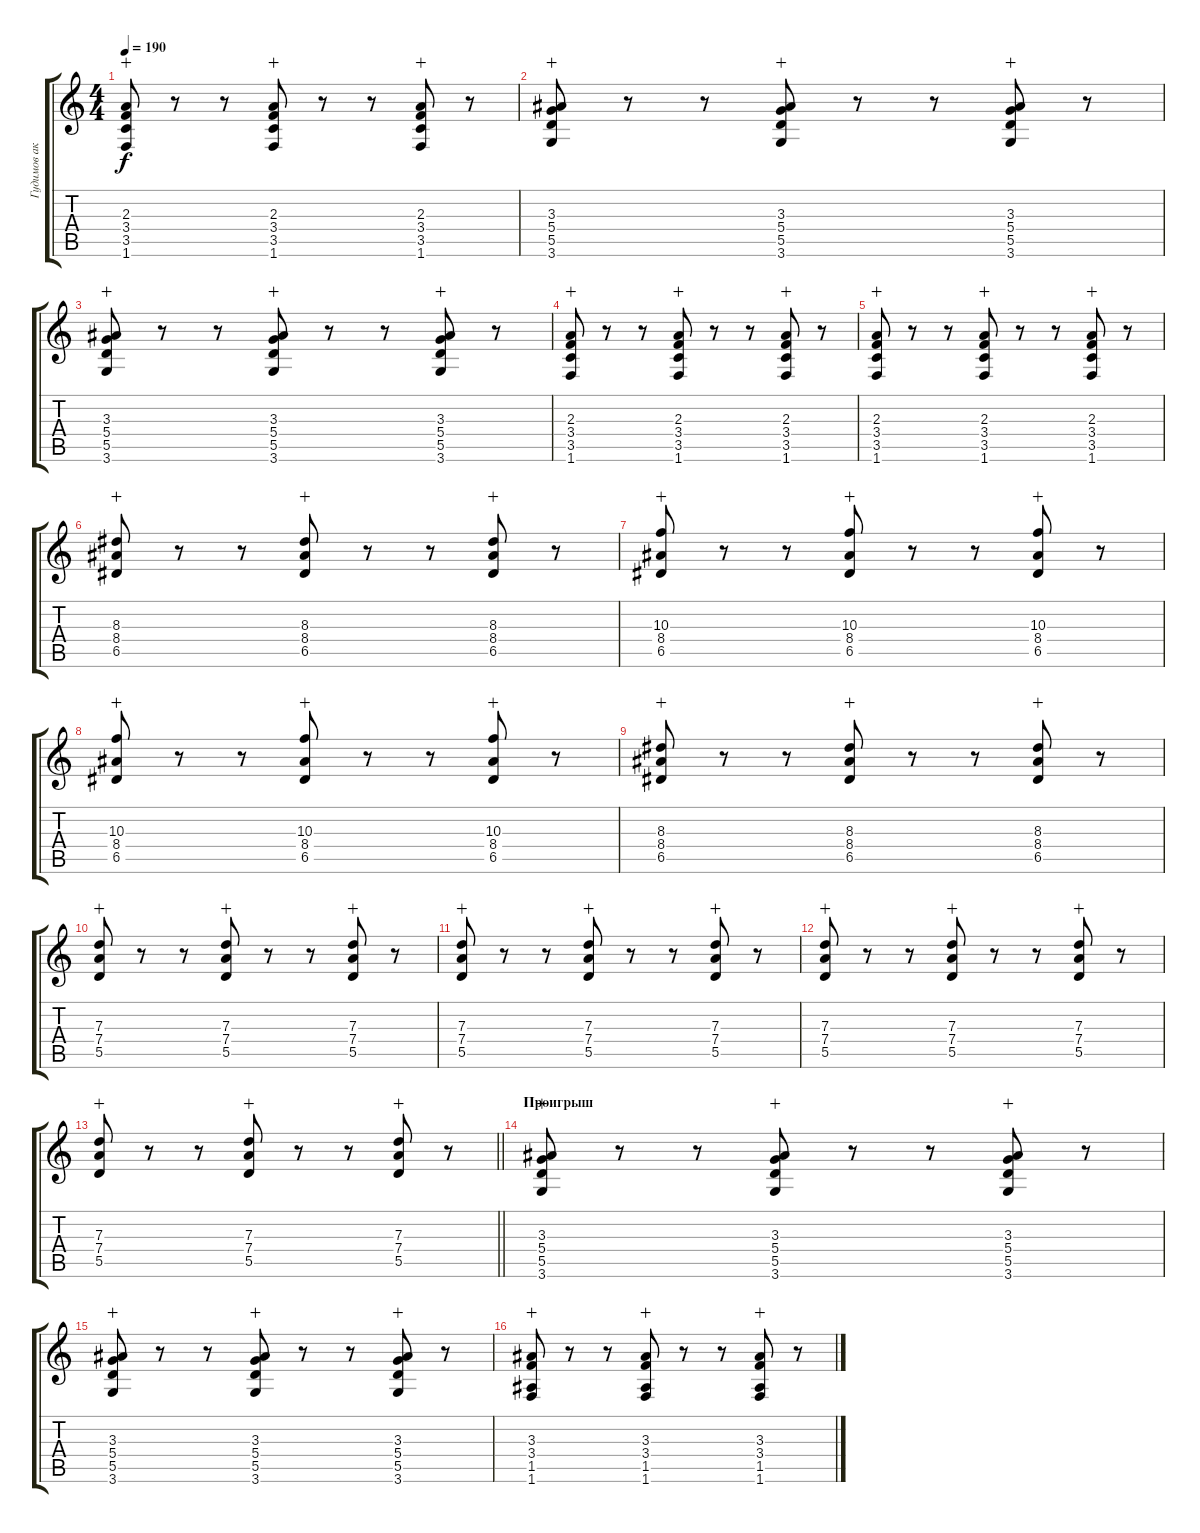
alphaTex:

\track ("Гудимов акустика" "Гудимов ак") {instrument acousticguitarsteel}
\staff {score tabs}
\tuning (E4 B3 G3 D3 A2 E2) {hide}
\ts (4 4)
\tempo 190
\clef g2
\ks c
(2.3 3.4 3.5 1.6).8{dy f wahc} r.8 r.8 (2.3 3.4 3.5 1.6).8{wahc} r.8 r.8 (2.3 3.4 3.5 1.6).8{wahc} r.8 |
(3.3 5.4 5.5 3.6).8{wahc} r.8 r.8 (3.3 5.4 5.5 3.6).8{wahc} r.8 r.8 (3.3 5.4 5.5 3.6).8{wahc} r.8 |
(3.3 5.4 5.5 3.6).8{wahc} r.8 r.8 (3.3 5.4 5.5 3.6).8{wahc} r.8 r.8 (3.3 5.4 5.5 3.6).8{wahc} r.8 |
(2.3 3.4 3.5 1.6).8{wahc} r.8 r.8 (2.3 3.4 3.5 1.6).8{wahc} r.8 r.8 (2.3 3.4 3.5 1.6).8{wahc} r.8 |
(2.3 3.4 3.5 1.6).8{wahc} r.8 r.8 (2.3 3.4 3.5 1.6).8{wahc} r.8 r.8 (2.3 3.4 3.5 1.6).8{wahc} r.8 |
(8.3 8.4 6.5).8{wahc} r.8 r.8 (8.3 8.4 6.5).8{wahc} r.8 r.8 (8.3 8.4 6.5).8{wahc} r.8 |
(10.3 8.4 6.5).8{wahc} r.8 r.8 (10.3 8.4 6.5).8{wahc} r.8 r.8 (10.3 8.4 6.5).8{wahc} r.8 |
(10.3 8.4 6.5).8{wahc} r.8 r.8 (10.3 8.4 6.5).8{wahc} r.8 r.8 (10.3 8.4 6.5).8{wahc} r.8 |
(8.3 8.4 6.5).8{wahc} r.8 r.8 (8.3 8.4 6.5).8{wahc} r.8 r.8 (8.3 8.4 6.5).8{wahc} r.8 |
(7.3 7.4 5.5).8{wahc} r.8 r.8 (7.3 7.4 5.5).8{wahc} r.8 r.8 (7.3 7.4 5.5).8{wahc} r.8 |
(7.3 7.4 5.5).8{wahc} r.8 r.8 (7.3 7.4 5.5).8{wahc} r.8 r.8 (7.3 7.4 5.5).8{wahc} r.8 |
(7.3 7.4 5.5).8{wahc} r.8 r.8 (7.3 7.4 5.5).8{wahc} r.8 r.8 (7.3 7.4 5.5).8{wahc} r.8 |
\barLineRight lightlight
(7.3 7.4 5.5).8{wahc} r.8 r.8 (7.3 7.4 5.5).8{wahc} r.8 r.8 (7.3 7.4 5.5).8{wahc} r.8 |
\section ("" "Проигрыш")
(3.3 5.4 5.5 3.6).8{wahc} r.8 r.8 (3.3 5.4 5.5 3.6).8{wahc} r.8 r.8 (3.3 5.4 5.5 3.6).8{wahc} r.8 |
(3.3 5.4 5.5 3.6).8{wahc} r.8 r.8 (3.3 5.4 5.5 3.6).8{wahc} r.8 r.8 (3.3 5.4 5.5 3.6).8{wahc} r.8 |
(3.3 3.4 1.5 1.6).8{wahc} r.8 r.8 (3.3 3.4 1.5 1.6).8{wahc} r.8 r.8 (3.3 3.4 1.5 1.6).8{wahc} r.8
